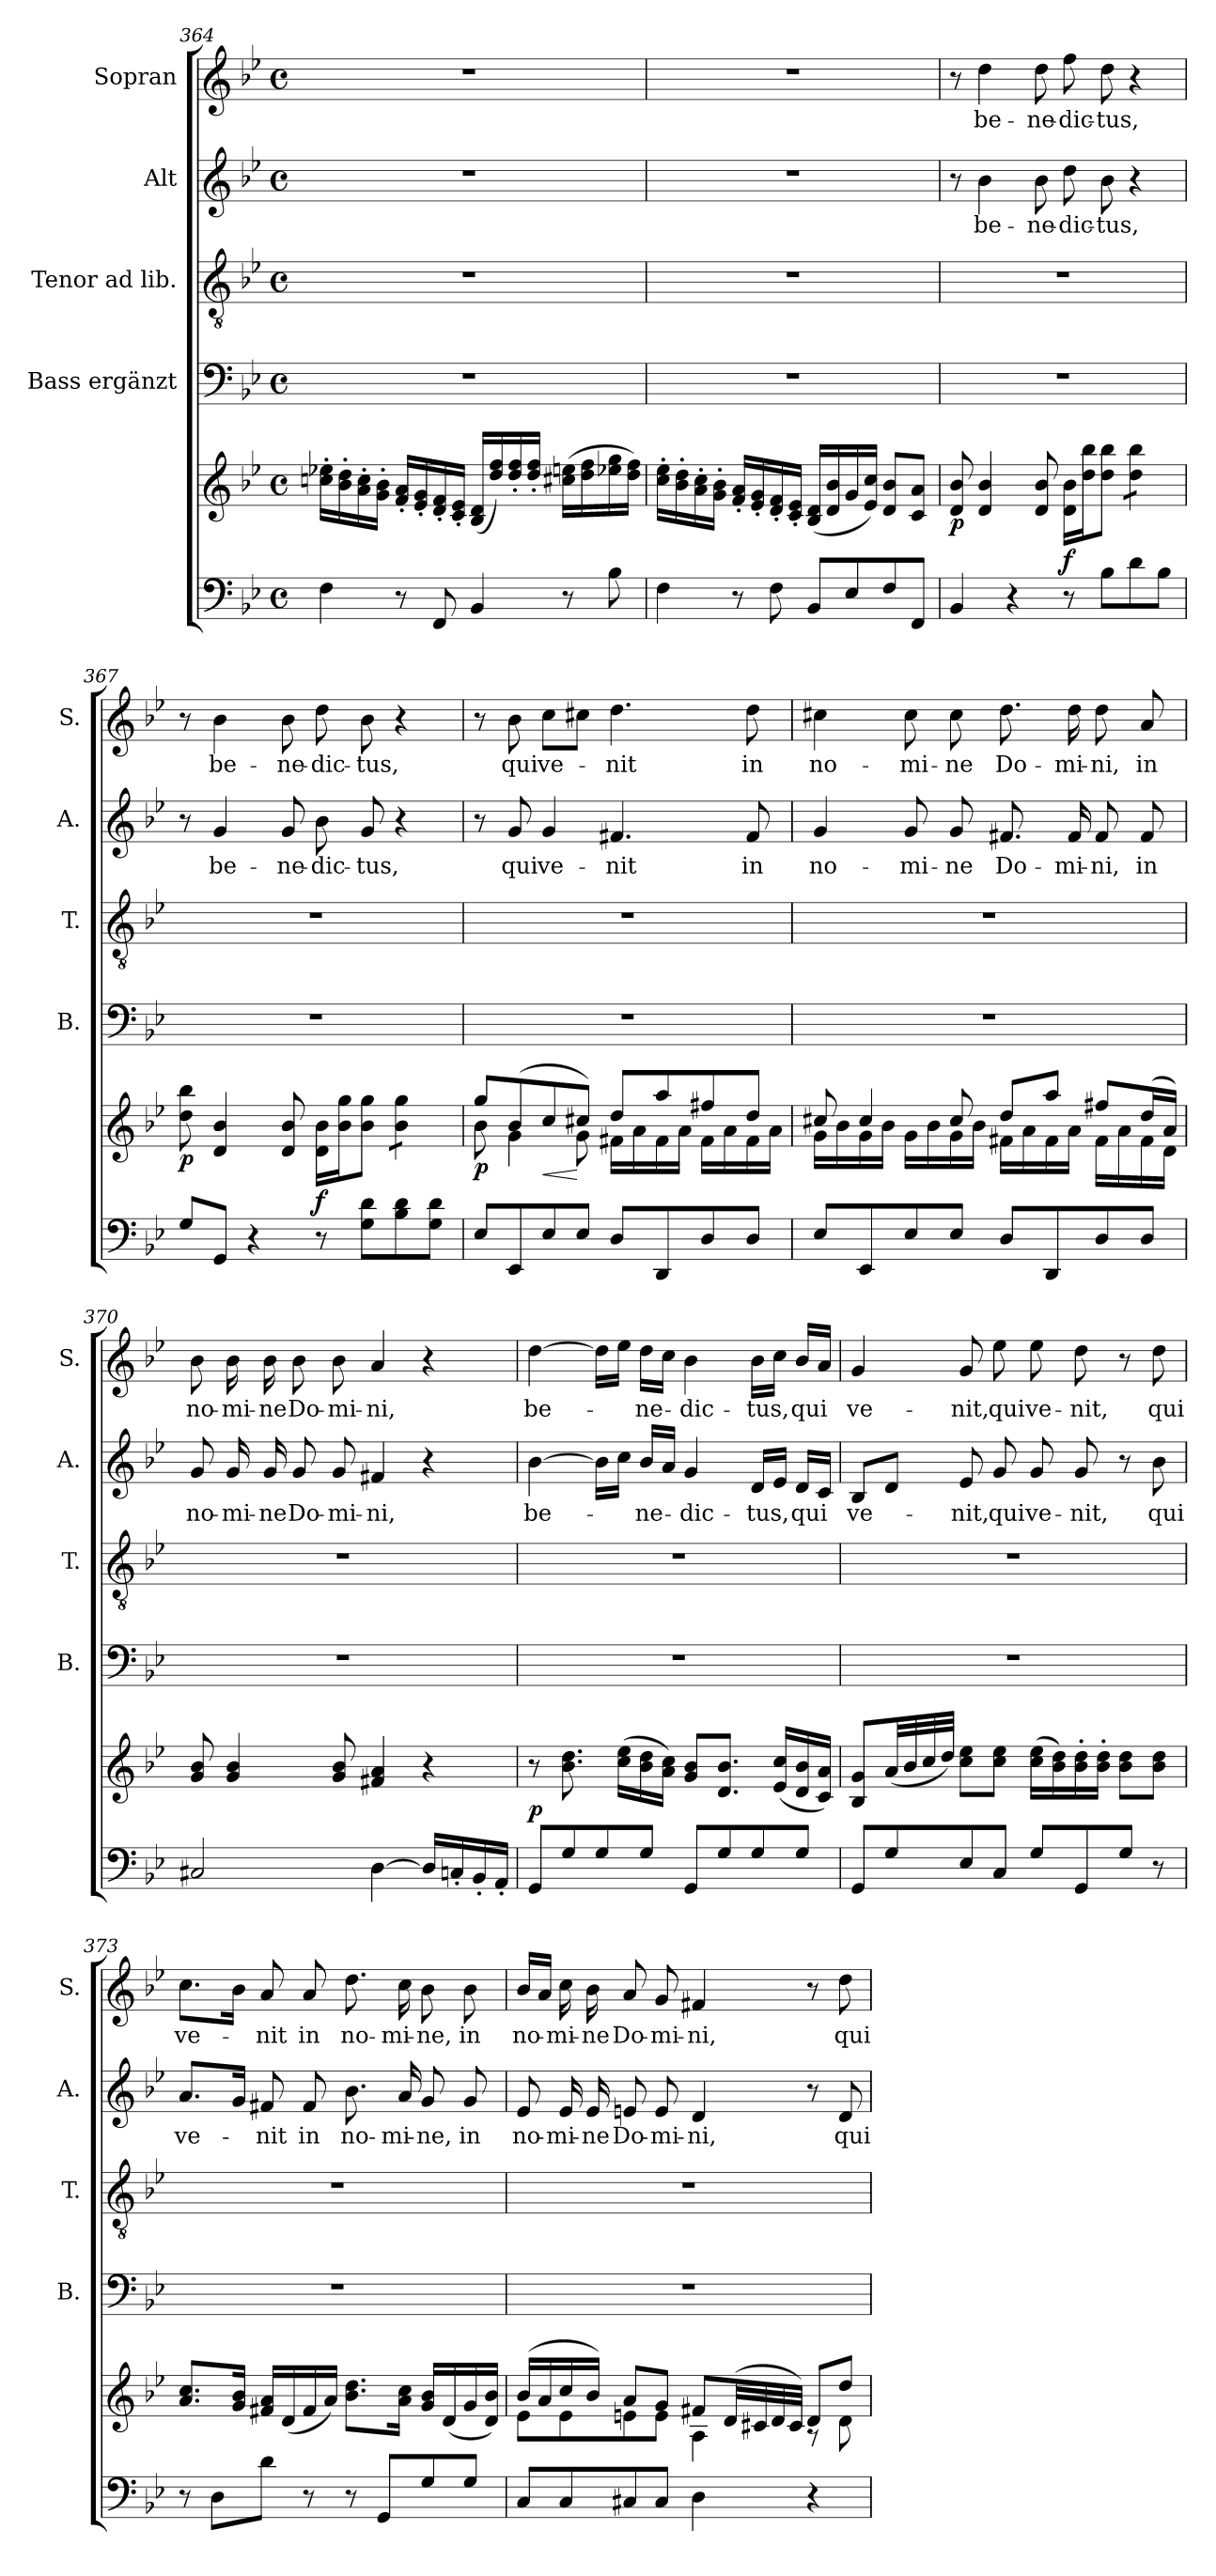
**kern	**kern	**dynam	**kern	**kern	**kern	**text	**kern	**text
*part5	*part5	*part5	*part4	*part3	*part2	*part2	*part1	*part1
*staff6	*staff5	*staff5/6	*staff4	*staff3	*staff2	*staff2	*staff1	*staff1
*	*	*	*I"Bass ergänzt	*I"Tenor ad lib.	*I"Alt	*	*I"Sopran	*
*	*	*	*I'B.	*I'T.	*I'A.	*	*I'S.	*
!!LO:PB:g=z
*clefF4	*clefG2	*	*clefF4	*clefGv2	*clefG2	*	*clefG2	*
*k[b-e-]	*k[b-e-]	*	*k[b-e-]	*k[b-e-]	*k[b-e-]	*	*k[b-e-]	*
*B-:	*B-:	*	*B-:	*B-:	*B-:	*	*B-:	*
*M4/4	*M4/4	*	*M4/4	*M4/4	*M4/4	*	*M4/4	*
*met(c)	*met(c)	*	*met(c)	*met(c)	*met(c)	*	*met(c)	*
=364	=364	=364	=364	=364	=364	=364	=364	=364
4F\	16ccn\'> 16ee-X\'>LL	.	1r	1r	1r	.	1r	.
.	16b-\'> 16dd\'>	.	.	.	.	.	.	.
.	16a\'> 16cc\'>	.	.	.	.	.	.	.
.	16g\'> 16b-\'>JJ	.	.	.	.	.	.	.
8r	16f/'< 16a/'<LL	.	.	.	.	.	.	.
.	16e-/'< 16g/'<	.	.	.	.	.	.	.
8FF/	16d/'< 16f/'<	.	.	.	.	.	.	.
.	16c/'< 16e-/'<JJ	.	.	.	.	.	.	.
4BB-/	(<16B-/ 16d/LL	.	.	.	.	.	.	.
.	16dd/ 16ff/)	.	.	.	.	.	.	.
.	16dd/'< 16ff/'<	.	.	.	.	.	.	.
.	16dd/'< 16ff/'<JJ	.	.	.	.	.	.	.
8r	(>16cc#X\ 16een\LL	.	.	.	.	.	.	.
.	16dd\ 16ff\	.	.	.	.	.	.	.
8B-\	16ee-\ 16gg\	.	.	.	.	.	.	.
.	16dd\ 16ff\JJ)	.	.	.	.	.	.	.
=365	=365	=365	=365	=365	=365	=365	=365	=365
4F\	16cc\'> 16ee-\'>LL	.	1r	1r	1r	.	1r	.
.	16b-\'> 16dd\'>	.	.	.	.	.	.	.
.	16a\'> 16cc\'>	.	.	.	.	.	.	.
.	16g\'> 16b-\'>JJ	.	.	.	.	.	.	.
8r	16f/'< 16a/'<LL	.	.	.	.	.	.	.
.	16e-/'< 16g/'<	.	.	.	.	.	.	.
8F\	16d/'< 16f/'<	.	.	.	.	.	.	.
.	16c/'< 16e-/'<JJ	.	.	.	.	.	.	.
8BB-/L	(<16B-/ 16d/LL	.	.	.	.	.	.	.
.	16d/ 16b-/	.	.	.	.	.	.	.
8E-/	16g/	.	.	.	.	.	.	.
.	16e-/ 16cc/JJ)	.	.	.	.	.	.	.
8F/	8d/ 8b-/L	.	.	.	.	.	.	.
8FF/J	8c/ 8a/J	.	.	.	.	.	.	.
=366	=366	=366	=366	=366	=366	=366	=366	=366
!	!	!LO:DY:b	!	!	!	!	!	!
4BB-/	8d/ 8b-/	p	1r	1r	8r	.	8r	.
!	!	!	!	!	!	!LO:LY:b	!	!LO:LY:b
.	4d/ 4b-/	.	.	.	4b-\	be-	4dd\	be-
4r	.	.	.	.	.	.	.	.
!	!	!	!	!	!	!LO:LY:b	!	!LO:LY:b
.	8d/ 8b-/	.	.	.	8b-\	-ne-	8dd\	-ne-
!	!	!LO:DY:b	!	!	!	!LO:LY:b	!	!LO:LY:b
8r	16d\ 16b-\LL	f	.	.	8dd\	-dic-	8ff\	-dic-
.	16dd\ 16bb-\J	.	.	.	.	.	.	.
!	!	!	!	!	!	!LO:LY:b	!	!LO:LY:b
8B-\L	8dd\ 8bb-\J	.	.	.	8b-\	-tus,	8dd\	-tus,
*	*tremolo	*	*	*	*	*	*	*
8d\	8dd\ 8bb-\L	.	.	.	4r	.	4r	.
8B-\J	8dd\ 8bb-\J	.	.	.	.	.	.	.
*	*Xtremolo	*	*	*	*	*	*	*
!!LO:LB:g=z
=367	=367	=367	=367	=367	=367	=367	=367	=367
!	!	!LO:DY:b	!	!	!	!	!	!
8G/L	8dd\ 8bb-\	p	1r	1r	8r	.	8r	.
!	!	!	!	!	!	!LO:LY:b	!	!LO:LY:b
8GG/J	4d/ 4b-/	.	.	.	4g/	be-	4b-\	be-
4r	.	.	.	.	.	.	.	.
!	!	!	!	!	!	!LO:LY:b	!	!LO:LY:b
.	8d/ 8b-/	.	.	.	8g/	-ne-	8b-\	-ne-
!	!	!LO:DY:b	!	!	!	!LO:LY:b	!	!LO:LY:b
8r	16d\ 16b-\LL	f	.	.	8b-\	-dic-	8dd\	-dic-
.	16b-\ 16gg\J	.	.	.	.	.	.	.
!	!	!	!	!	!	!LO:LY:b	!	!LO:LY:b
8G\ 8d\L	8b-\ 8gg\J	.	.	.	8g/	-tus,	8b-\	-tus,
*	*tremolo	*	*	*	*	*	*	*
8B-\ 8d\	8b-\ 8gg\L	.	.	.	4r	.	4r	.
8G\ 8d\J	8b-\ 8gg\J	.	.	.	.	.	.	.
*	*Xtremolo	*	*	*	*	*	*	*
=368	=368	=368	=368	=368	=368	=368	=368	=368
*	*^	*	*	*	*	*	*	*
!	!	!	!LO:DY:b	!	!	!	!	!	!
8E-/L	8gg/L	8b-\	p	1r	1r	8r	.	8r	.
!	!	!	!	!	!	!	!LO:LY:b	!	!LO:LY:b
8EE-/	(>8b-/	4g\	.	.	.	8g/	qui	8b-\	qui
!	!	!	!LO:HP:b	!	!	!	!LO:LY:b	!	!LO:LY:b
8E-/	8cc/	.	<	.	.	4g/	ve-	8cc\L	ve-
8E-/J	8cc#X/J)	8g\	[	.	.	.	.	8cc#X\J	.
!	!	!	!	!	!	!	!LO:LY:b	!	!LO:LY:b
8D/L	8dd/L	16f#X\LL	.	.	.	4.f#X/	-nit	4.dd\	-nit
.	.	16a\	.	.	.	.	.	.	.
8DD/	8aa/	16f#\	.	.	.	.	.	.	.
.	.	16a\JJ	.	.	.	.	.	.	.
8D/	8ff#X/	16f#\LL	.	.	.	.	.	.	.
.	.	16a\	.	.	.	.	.	.	.
!	!	!	!	!	!	!	!LO:LY:b	!	!LO:LY:b
8D/J	8dd/J	16f#\	.	.	.	8f#/	in	8dd\	in
.	.	16a\JJ	.	.	.	.	.	.	.
=369	=369	=369	=369	=369	=369	=369	=369	=369	=369
!	!	!	!	!	!	!	!LO:LY:b	!	!LO:LY:b
8E-/L	8cc#X/	16g\LL	.	1r	1r	4g/	no-	4cc#X\	no-
.	.	16b-\	.	.	.	.	.	.	.
8EE-/	4cc#/	16g\	.	.	.	.	.	.	.
.	.	16b-\JJ	.	.	.	.	.	.	.
!	!	!	!	!	!	!	!LO:LY:b	!	!LO:LY:b
8E-/	.	16g\LL	.	.	.	8g/	-mi-	8cc#\	-mi-
.	.	16b-\	.	.	.	.	.	.	.
!	!	!	!	!	!	!	!LO:LY:b	!	!LO:LY:b
8E-/J	8cc#/	16g\	.	.	.	8g/	-ne	8cc#\	-ne
.	.	16b-\JJ	.	.	.	.	.	.	.
!	!	!	!	!	!	!	!LO:LY:b	!	!LO:LY:b
8D/L	8dd/L	16f#X\LL	.	.	.	8.f#X/	Do-	8.dd\	Do-
.	.	16a\	.	.	.	.	.	.	.
8DD/	8aa/J	16f#\	.	.	.	.	.	.	.
!	!	!	!	!	!	!	!LO:LY:b	!	!LO:LY:b
.	.	16a\JJ	.	.	.	16f#/	-mi-	16dd\	-mi-
!	!	!	!	!	!	!	!LO:LY:b	!	!LO:LY:b
8D/	8ff#X/L	16f#\LL	.	.	.	8f#/	-ni,	8dd\	-ni,
.	.	16a\	.	.	.	.	.	.	.
!	!	!	!	!	!	!	!LO:LY:b	!	!LO:LY:b
8D/J	(>16dd/L	16f#\	.	.	.	8f#/	in	8a/	in
.	16a/JJ)	16d\JJ	.	.	.	.	.	.	.
!!LO:PB:g=z
=370	=370	=370	=370	=370	=370	=370	=370	=370	=370
!	!	!	!	!	!	!	!LO:LY:b	!	!LO:LY:b
*	*v	*v	*	*	*	*	*	*	*
2C#X/	8g/ 8b-/	.	1r	1r	8g/	no-	8b-\	no-
!	!	!	!	!	!	!LO:LY:b	!	!LO:LY:b
.	4g/ 4b-/	.	.	.	16g/	-mi-	16b-\	-mi-
!	!	!	!	!	!	!LO:LY:b	!	!LO:LY:b
.	.	.	.	.	16g/	-ne	16b-\	-ne
!	!	!	!	!	!	!LO:LY:b	!	!LO:LY:b
.	.	.	.	.	8g/	Do-	8b-\	Do-
!	!	!	!	!	!	!LO:LY:b	!	!LO:LY:b
.	8g/ 8b-/	.	.	.	8g/	-mi-	8b-\	-mi-
!	!	!	!	!	!	!LO:LY:b	!	!LO:LY:b
[4D\	4f#X/ 4a/	.	.	.	4f#X/	-ni,	4a/	-ni,
16D/LL]	4r	.	.	.	4r	.	4r	.
16Cn'</	.	.	.	.	.	.	.	.
16BB-'</	.	.	.	.	.	.	.	.
16AA'</JJ	.	.	.	.	.	.	.	.
=371	=371	=371	=371	=371	=371	=371	=371	=371
!	!	!LO:DY:a=2	!	!	!	!LO:LY:b	!	!LO:LY:b
8GG/L	8r	p	1r	1r	[4b-\	be-	[4dd\	be-
8G/	8.b-\ 8.dd\	.	.	.	.	.	.	.
8G/	.	.	.	.	16b-\LL]	.	16dd\LL]	.
.	(>16cc\ 16ee-\LL	.	.	.	16cc\JJ	.	16ee-\JJ	.
!	!	!	!	!	!	!LO:LY:b	!	!LO:LY:b
8G/J	16b-\ 16dd\	.	.	.	16b-/LL	-ne-	16dd\LL	-ne-
.	16a\ 16cc\JJ)	.	.	.	16a/JJ	.	16cc\JJ	.
!	!	!	!	!	!	!LO:LY:b	!	!LO:LY:b
8GG/L	8g/ 8b-/L	.	.	.	4g/	-dic-	4b-\	-dic-
8G/	8.d/ 8.b-/J	.	.	.	.	.	.	.
!	!	!	!	!	!	!LO:LY:b	!	!LO:LY:b
8G/	.	.	.	.	16d/LL	-tus,	16b-\LL	-tus,
.	(<16e-/ 16cc/LL	.	.	.	16e-/JJ	.	16cc\JJ	.
!	!	!	!	!	!	!LO:LY:b	!	!LO:LY:b
8G/J	16d/ 16b-/	.	.	.	16d/LL	qui	16b-/LL	qui
.	16c/ 16a/JJ)	.	.	.	16c/JJ	.	16a/JJ	.
=372	=372	=372	=372	=372	=372	=372	=372	=372
!	!	!	!	!	!	!LO:LY:b	!	!LO:LY:b
8GG/L	8B-/ 8g/L	.	1r	1r	8B-/L	ve-	4g/	ve-
8G/	(<32a/LL	.	.	.	8d/J	.	.	.
.	32b-/	.	.	.	.	.	.	.
.	32cc/	.	.	.	.	.	.	.
.	32dd/JJJ)	.	.	.	.	.	.	.
!	!	!	!	!	!	!LO:LY:b	!	!LO:LY:b
8E-/	8cc\ 8ee-\L	.	.	.	8e-/	-nit,	8g/	-nit,
!	!	!	!	!	!	!LO:LY:b	!	!LO:LY:b
8C/J	8cc\ 8ee-\J	.	.	.	8g/	qui	8ee-\	qui
!	!	!	!	!	!	!LO:LY:b	!	!LO:LY:b
8G/L	(>16cc\ 16ee-\LL	.	.	.	8g/	ve-	8ee-\	ve-
.	16b-\ 16dd\)	.	.	.	.	.	.	.
!	!	!	!	!	!	!LO:LY:b	!	!LO:LY:b
8GG/	16b-\'> 16dd\'>	.	.	.	8g/	-nit,	8dd\	-nit,
.	16b-\'> 16dd\'>JJ	.	.	.	.	.	.	.
8G/J	8b-\ 8dd\L	.	.	.	8r	.	8r	.
!	!	!	!	!	!	!LO:LY:b	!	!LO:LY:b
8r	8b-\ 8dd\J	.	.	.	8b-\	qui	8dd\	qui
!!LO:LB:g=z
=373	=373	=373	=373	=373	=373	=373	=373	=373
!	!	!	!	!	!	!LO:LY:b	!	!LO:LY:b
8r	8.a/ 8.cc/L	.	1r	1r	8.a/L	ve-	8.cc\L	ve-
8D\L	.	.	.	.	.	.	.	.
.	16g/ 16b-/Jk	.	.	.	16g/Jk	.	16b-\Jk	.
!	!	!	!	!	!	!LO:LY:b	!	!LO:LY:b
8d\J	16f#X/ 16a/LL	.	.	.	8f#X/	-nit	8a/	-nit
.	(<16d/	.	.	.	.	.	.	.
!	!	!	!	!	!	!LO:LY:b	!	!LO:LY:b
8r	16f#/	.	.	.	8f#/	in	8a/	in
.	16a/JJ)	.	.	.	.	.	.	.
!	!	!	!	!	!	!LO:LY:b	!	!LO:LY:b
8r	8.b-\ 8.dd\L	.	.	.	8.b-\	no-	8.dd\	no-
8GG/L	.	.	.	.	.	.	.	.
!	!	!	!	!	!	!LO:LY:b	!	!LO:LY:b
.	16a\ 16cc\Jk	.	.	.	16a/	-mi-	16cc\	-mi-
!	!	!	!	!	!	!LO:LY:b	!	!LO:LY:b
8G/	16g/ 16b-/LL	.	.	.	8g/	-ne,	8b-\	-ne,
.	(<16d/	.	.	.	.	.	.	.
!	!	!	!	!	!	!LO:LY:b	!	!LO:LY:b
8G/J	16g/	.	.	.	8g/	in	8b-\	in
.	16d/ 16b-/JJ)	.	.	.	.	.	.	.
=374	=374	=374	=374	=374	=374	=374	=374	=374
*	*^	*	*	*	*	*	*	*
!	!	!	!	!	!	!	!LO:LY:b	!	!LO:LY:b
8C/L	(>16b-/LL	8e-\L	.	1r	1r	8e-/	no-	16b-/LL	no-
.	16a/	.	.	.	.	.	.	16a/JJ	.
!	!	!	!	!	!	!	!LO:LY:b	!	!LO:LY:b
8C/	16cc/	8e-\	.	.	.	16e-/	-mi-	16cc\	-mi-
!	!	!	!	!	!	!	!LO:LY:b	!	!LO:LY:b
.	16b-/JJ)	.	.	.	.	16e-/	-ne	16b-\	-ne
!	!	!	!	!	!	!	!LO:LY:b	!	!LO:LY:b
8C#X/	8a/L	8en\	.	.	.	8en/	Do-	8a/	Do-
!	!	!	!	!	!	!	!LO:LY:b	!	!LO:LY:b
8C#/J	8g/J	8e\J	.	.	.	8e/	-mi-	8g/	-mi-
!	!	!	!	!	!	!	!LO:LY:b	!	!LO:LY:b
4D\	8f#X/L	4A\	.	.	.	4d/	-ni,	4f#X/	-ni,
.	(>32d/LL	.	.	.	.	.	.	.	.
.	32c#X/	.	.	.	.	.	.	.	.
.	32d/	.	.	.	.	.	.	.	.
.	32c#/JJJ)	.	.	.	.	.	.	.	.
4r	8d/L	8rG	.	.	.	8r	.	8r	.
!	!	!	!	!	!	!	!LO:LY:b	!	!LO:LY:b
.	8dd/J	8d\	.	.	.	8d/	qui	8dd\	qui
*	*v	*v	*	*	*	*	*	*	*
=	=	=	=	=	=	=	=	=
*-	*-	*-	*-	*-	*-	*-	*-	*-
